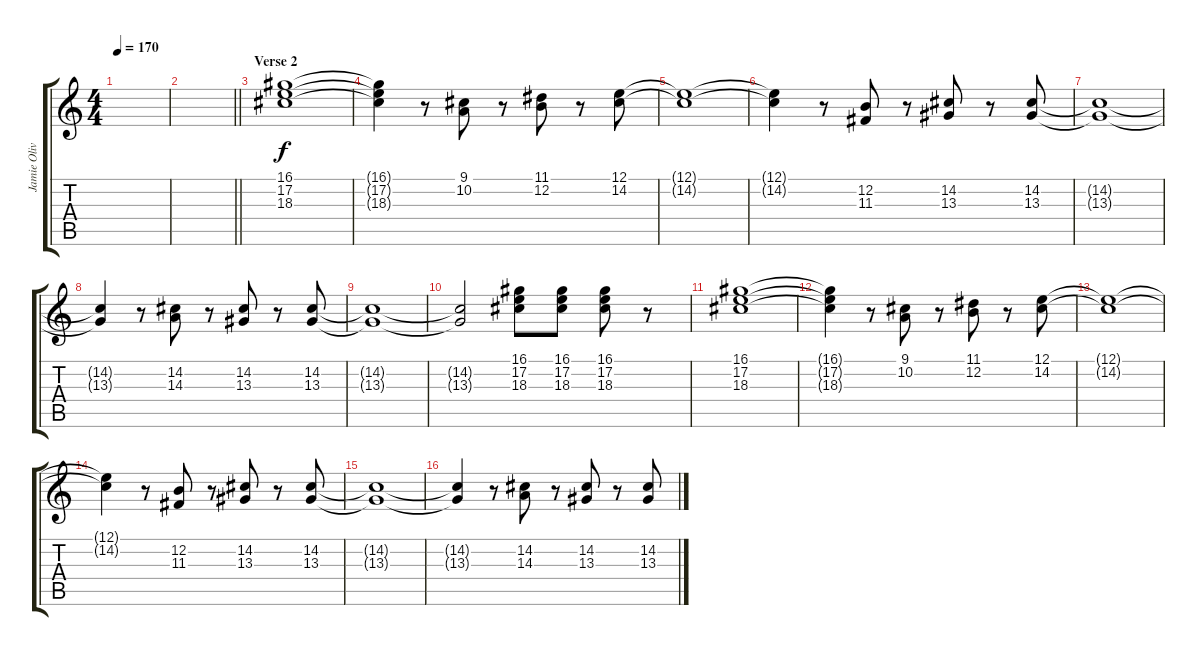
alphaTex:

\track ("Jamie Oliver | Keyboard" "Jamie Oliv") {instrument acousticgrandpiano}
\staff {score tabs}
\tuning (E4 B3 G3 D3 A2 D2) {hide}
\ts (4 4)
\tempo 170
\clef g2
\ks c
|
\barLineRight lightlight
|
\section ("" "Verse 2")
(16.1 17.2 18.3).1 |
(16.1{t} 17.2{t} 18.3{t}).4 r.8 (9.1 10.2).8 r.8 (11.1 12.2).8 r.8 (12.1 14.2).8 |
(12.1{t} 14.2{t}).1 |
(12.1{t} 14.2{t}).4 r.8 (12.2 11.3).8 r.8 (14.2 13.3).8 r.8 (14.2 13.3).8 |
(14.2{t} 13.3{t}).1 |
(14.2{t} 13.3{t}).4 r.8 (14.2 14.3).8 r.8 (14.2 13.3).8 r.8 (14.2 13.3).8 |
(14.2{t} 13.3{t}).1 |
(14.2{t} 13.3{t}).2 (16.1 17.2 18.3).8 (16.1 17.2 18.3).8 (16.1 17.2 18.3).8 r.8 |
(16.1 17.2 18.3).1 |
(16.1{t} 17.2{t} 18.3{t}).4 r.8 (9.1 10.2).8 r.8 (11.1 12.2).8 r.8 (12.1 14.2).8 |
(12.1{t} 14.2{t}).1 |
(12.1{t} 14.2{t}).4 r.8 (12.2 11.3).8 r.8 (14.2 13.3).8 r.8 (14.2 13.3).8 |
(14.2{t} 13.3{t}).1 |
(14.2{t} 13.3{t}).4 r.8 (14.2 14.3).8 r.8 (14.2 13.3).8 r.8 (14.2 13.3).8
